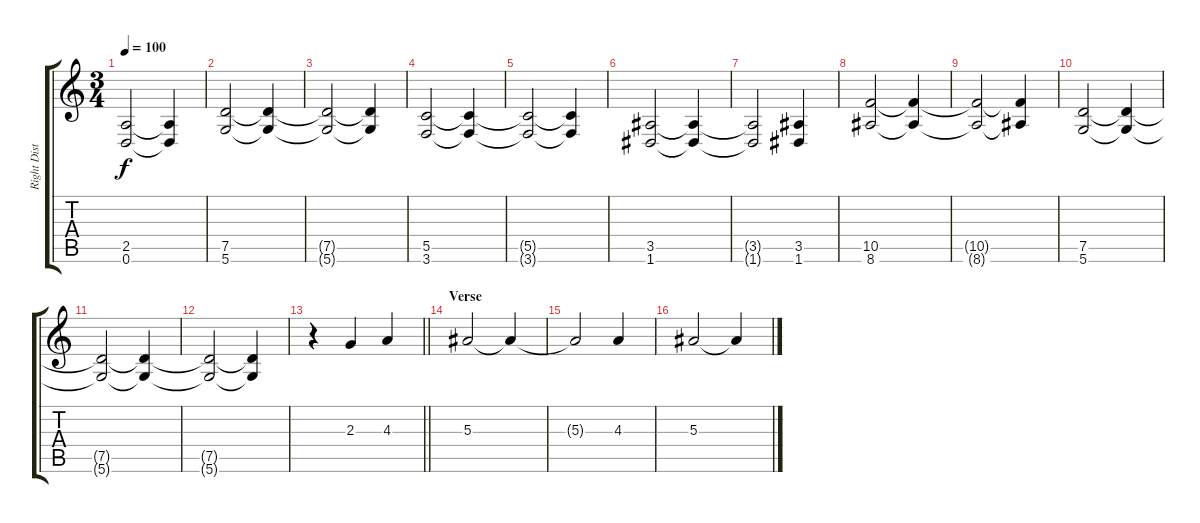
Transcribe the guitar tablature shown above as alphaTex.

\track ("Right Dist. Guitar" "Right Dist") {instrument distortionguitar}
\staff {score tabs}
\tuning (D4 A3 F3 C3 G2 D2) {hide}
\ts (3 4)
\tempo 100
\clef g2
\ks c
(2.5{t} 0.6{t}).2{dy f} (2.5{t} 0.6{t}).4 |
(7.5 5.6).2 (7.5{t} 5.6{t}).4 |
(7.5{t} 5.6{t}).2 (7.5{t} 5.6{t}).4 |
(5.5 3.6).2 (5.5{t} 3.6{t}).4 |
(5.5{t} 3.6{t}).2 (5.5{t} 3.6{t}).4 |
(3.5 1.6).2 (3.5{t} 1.6{t}).4 |
(3.5{t} 1.6{t}).2 (3.5 1.6).4 |
(10.5 8.6).2 (10.5{t} 8.6{t}).4 |
(10.5{t} 8.6{t}).2 (10.5{t} 8.6{t}).4 |
(7.5 5.6).2 (7.5{t} 5.6{t}).4 |
(7.5{t} 5.6{t}).2 (7.5{t} 5.6{t}).4 |
(7.5{t} 5.6{t}).2 (7.5{t} 5.6{t}).4 |
\barLineRight lightlight
r.4 2.3.4 4.3.4 |
\section ("" "Verse")
5.3.2 5.3{t}.4 |
5.3{t}.2 4.3.4 |
5.3.2 5.3{t}.4
